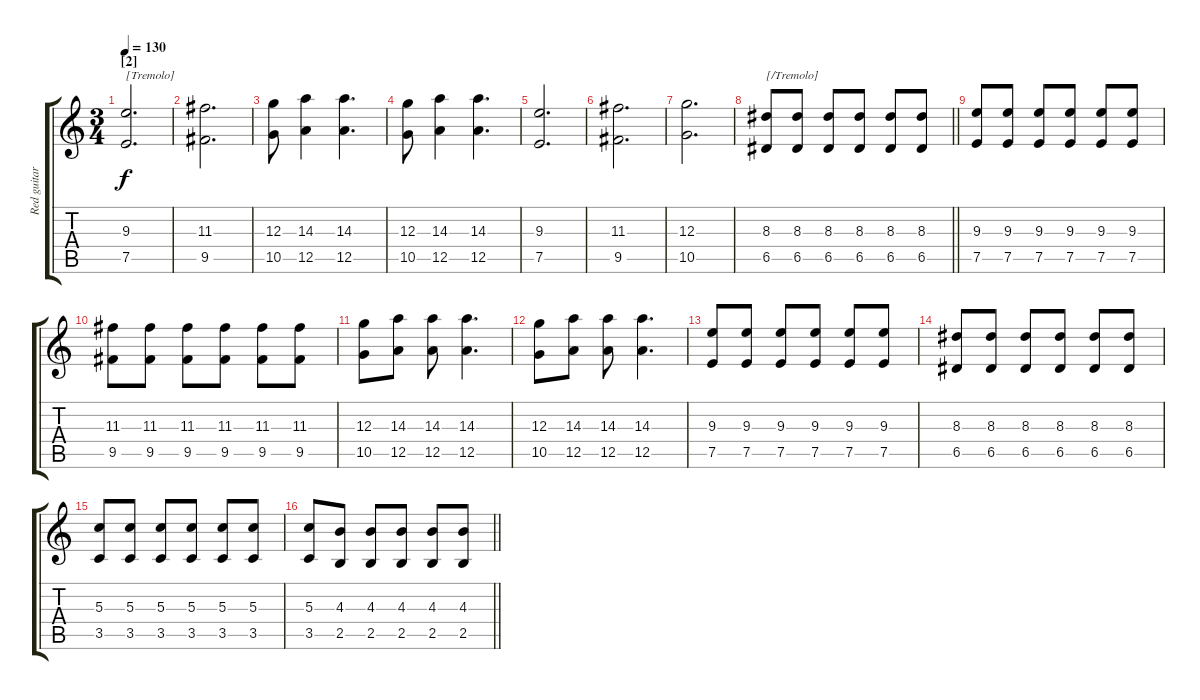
\track ("Red guitar" "Red guitar") {instrument overdrivenguitar}
\staff {score tabs}
\tuning (E4 B3 G3 D3 A2 E2) {hide}
\ts (3 4)
\section ("" "[2]")
\tempo 130
\clef g2
\ks c
(9.3 7.5).2{d txt "[Tremolo]" dy f} |
(11.3 9.5).2{d} |
(12.3 10.5).8 (14.3 12.5).4 (14.3 12.5).4{d} |
(12.3 10.5).8 (14.3 12.5).4 (14.3 12.5).4{d} |
(9.3 7.5).2{d} |
(11.3 9.5).2{d} |
(12.3 10.5).2{d} |
\barLineRight lightlight
(8.3 6.5).8{txt "[/Tremolo]"} (8.3 6.5).8 (8.3 6.5).8 (8.3 6.5).8 (8.3 6.5).8 (8.3 6.5).8 |
\section ("" "")
(9.3 7.5).8 (9.3 7.5).8 (9.3 7.5).8 (9.3 7.5).8 (9.3 7.5).8 (9.3 7.5).8 |
(11.3 9.5).8 (11.3 9.5).8 (11.3 9.5).8 (11.3 9.5).8 (11.3 9.5).8 (11.3 9.5).8 |
(12.3 10.5).8 (14.3 12.5).8 (14.3 12.5).8 (14.3 12.5).4{d} |
(12.3 10.5).8 (14.3 12.5).8 (14.3 12.5).8 (14.3 12.5).4{d} |
(9.3 7.5).8 (9.3 7.5).8 (9.3 7.5).8 (9.3 7.5).8 (9.3 7.5).8 (9.3 7.5).8 |
(8.3 6.5).8 (8.3 6.5).8 (8.3 6.5).8 (8.3 6.5).8 (8.3 6.5).8 (8.3 6.5).8 |
(5.3 3.5).8 (5.3 3.5).8 (5.3 3.5).8 (5.3 3.5).8 (5.3 3.5).8 (5.3 3.5).8 |
\barLineRight lightlight
(5.3 3.5).8 (4.3 2.5).8 (4.3 2.5).8 (4.3 2.5).8 (4.3 2.5).8 (4.3 2.5).8
